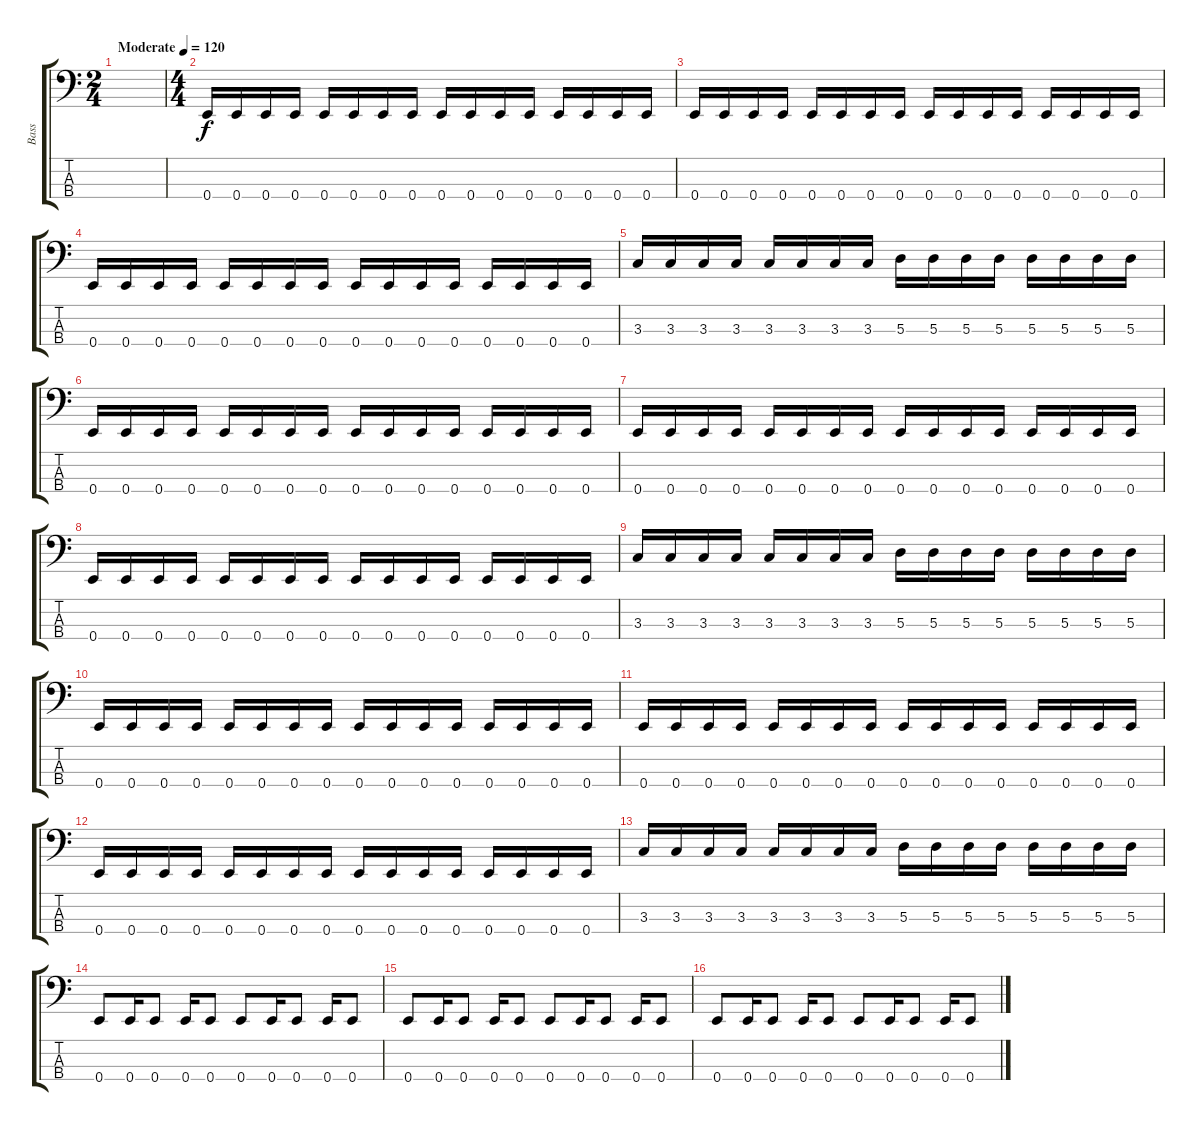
\track ("Bass" "Bass") {instrument electricbasspick}
\staff {score tabs}
\tuning (G2 D2 A1 E1) {hide}
\ts (2 4)
\tempo (120 "Moderate")
\clef f4
\ks c
|
\ts (4 4)
0.4.16 0.4.16 0.4.16 0.4.16 0.4.16 0.4.16 0.4.16 0.4.16 0.4.16 0.4.16 0.4.16 0.4.16 0.4.16 0.4.16 0.4.16 0.4.16 |
0.4.16 0.4.16 0.4.16 0.4.16 0.4.16 0.4.16 0.4.16 0.4.16 0.4.16 0.4.16 0.4.16 0.4.16 0.4.16 0.4.16 0.4.16 0.4.16 |
0.4.16 0.4.16 0.4.16 0.4.16 0.4.16 0.4.16 0.4.16 0.4.16 0.4.16 0.4.16 0.4.16 0.4.16 0.4.16 0.4.16 0.4.16 0.4.16 |
3.3.16 3.3.16 3.3.16 3.3.16 3.3.16 3.3.16 3.3.16 3.3.16 5.3.16 5.3.16 5.3.16 5.3.16 5.3.16 5.3.16 5.3.16 5.3.16 |
0.4.16 0.4.16 0.4.16 0.4.16 0.4.16 0.4.16 0.4.16 0.4.16 0.4.16 0.4.16 0.4.16 0.4.16 0.4.16 0.4.16 0.4.16 0.4.16 |
0.4.16 0.4.16 0.4.16 0.4.16 0.4.16 0.4.16 0.4.16 0.4.16 0.4.16 0.4.16 0.4.16 0.4.16 0.4.16 0.4.16 0.4.16 0.4.16 |
0.4.16 0.4.16 0.4.16 0.4.16 0.4.16 0.4.16 0.4.16 0.4.16 0.4.16 0.4.16 0.4.16 0.4.16 0.4.16 0.4.16 0.4.16 0.4.16 |
3.3.16 3.3.16 3.3.16 3.3.16 3.3.16 3.3.16 3.3.16 3.3.16 5.3.16 5.3.16 5.3.16 5.3.16 5.3.16 5.3.16 5.3.16 5.3.16 |
0.4.16 0.4.16 0.4.16 0.4.16 0.4.16 0.4.16 0.4.16 0.4.16 0.4.16 0.4.16 0.4.16 0.4.16 0.4.16 0.4.16 0.4.16 0.4.16 |
0.4.16 0.4.16 0.4.16 0.4.16 0.4.16 0.4.16 0.4.16 0.4.16 0.4.16 0.4.16 0.4.16 0.4.16 0.4.16 0.4.16 0.4.16 0.4.16 |
0.4.16 0.4.16 0.4.16 0.4.16 0.4.16 0.4.16 0.4.16 0.4.16 0.4.16 0.4.16 0.4.16 0.4.16 0.4.16 0.4.16 0.4.16 0.4.16 |
3.3.16 3.3.16 3.3.16 3.3.16 3.3.16 3.3.16 3.3.16 3.3.16 5.3.16 5.3.16 5.3.16 5.3.16 5.3.16 5.3.16 5.3.16 5.3.16 |
0.4.8 0.4.16 0.4.8 0.4.16 0.4.8 0.4.8 0.4.16 0.4.8 0.4.16 0.4.8 |
0.4.8 0.4.16 0.4.8 0.4.16 0.4.8 0.4.8 0.4.16 0.4.8 0.4.16 0.4.8 |
0.4.8 0.4.16 0.4.8 0.4.16 0.4.8 0.4.8 0.4.16 0.4.8 0.4.16 0.4.8
